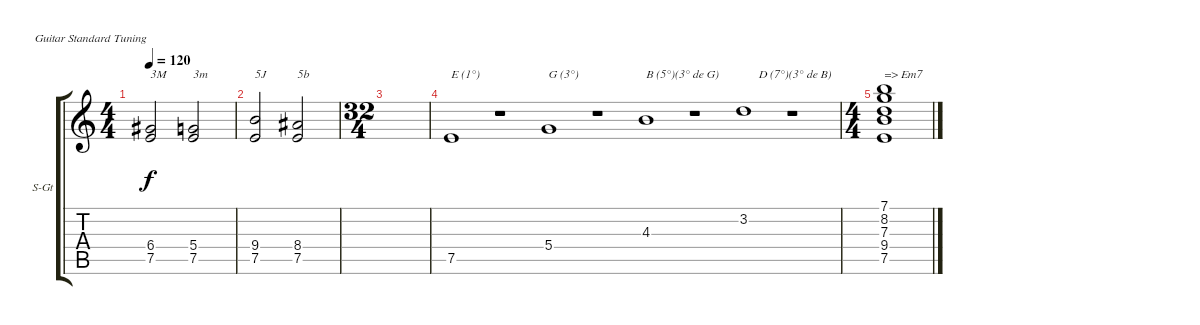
\defaultSystemsLayout 4
\bracketExtendMode groupsimilarinstruments
\firstSystemTrackNameOrientation horizontal
\otherSystemsTrackNameOrientation horizontal
\track ("Steel Guitar" "S-Gt") {instrument acousticguitarsteel}
\staff {score tabs}
\tuning (E4 B3 G3 D3 A2 E2)
\ts (4 4)
\tempo 120
\clef g2
\ks c
(6.4 7.5).2{txt "3M" dy f instrument acousticguitarsteel} (5.4 7.5).2{txt "3m"} |
(9.4 7.5).2{txt "5J"} (8.4 7.5).2{txt "5b"} |
\ts (32 4)
|
7.5.1{txt "E (1°)"} r.1 5.4.1{txt "G (3°)"} r.1 4.3.1{txt "B (5°)(3° de G)"} r.1 3.2.1{txt "     D (7°)(3° de B)"} r.1 |
\ts (4 4)
(7.1 8.2 7.3 9.4 7.5).1{txt "=> Em7"}
